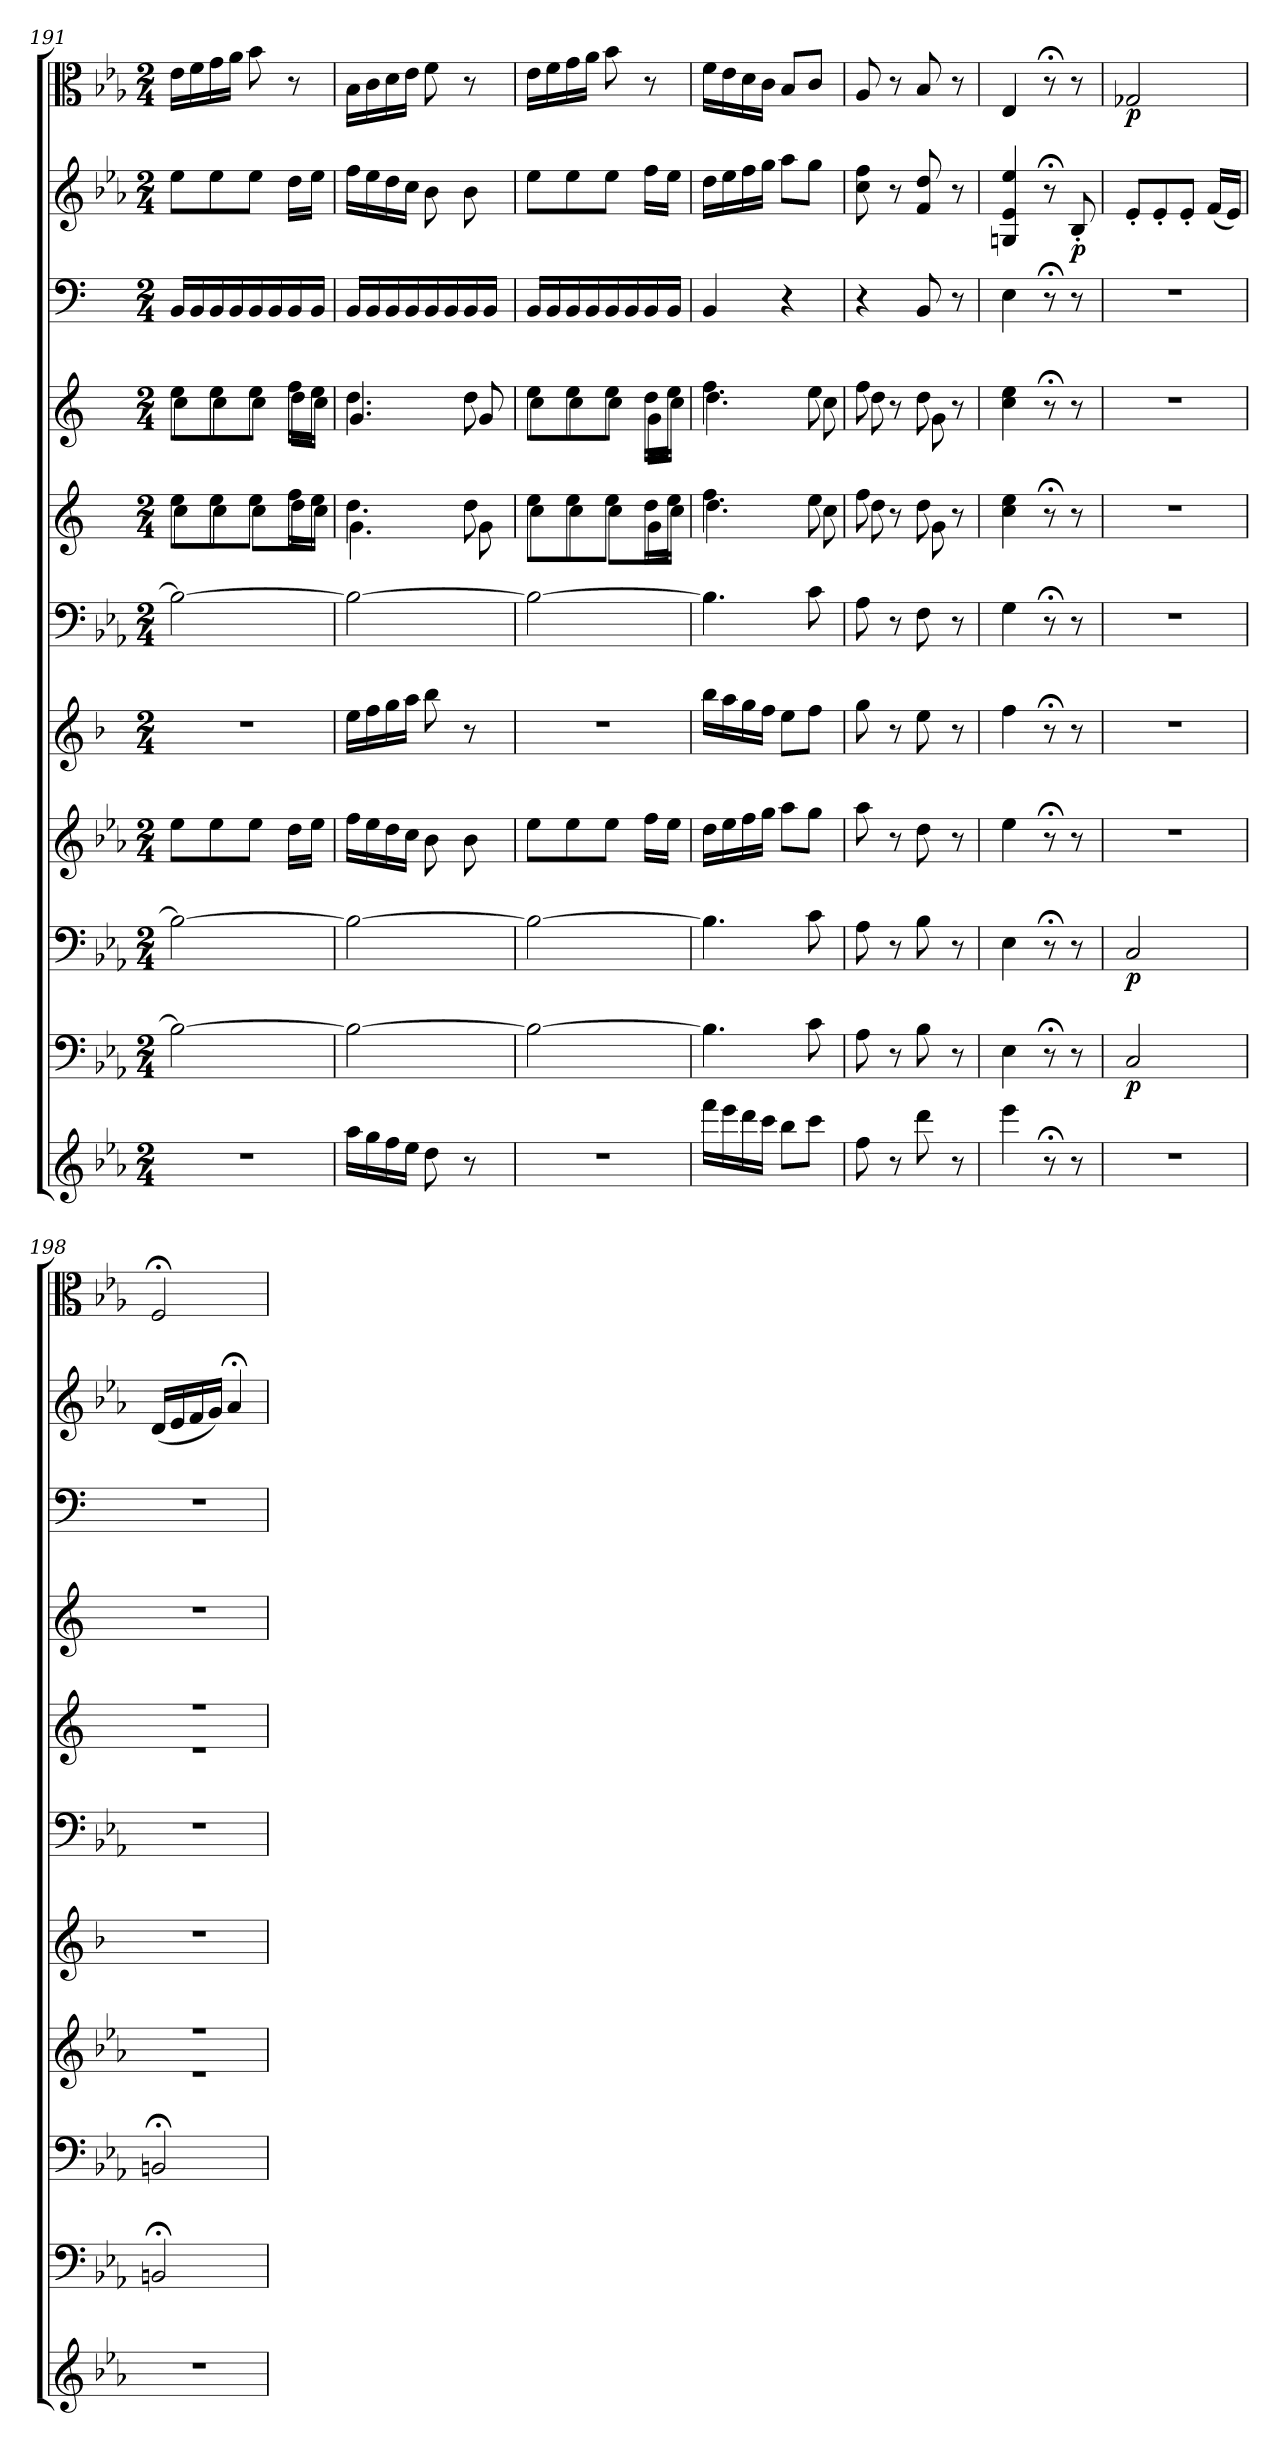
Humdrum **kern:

**kern	**kern	**dynam	**kern	**dynam	**kern	**kern	**kern	**kern	**kern	**kern	**kern	**dynam	**kern	**dynam
*part11	*part10	*part10	*part9	*part9	*part8	*part7	*part6	*part5	*part4	*part3	*part2	*part2	*part1	*part1
*staff11	*staff10	*staff10	*staff9	*staff9	*staff8	*staff7	*staff6	*staff5	*staff4	*staff3	*staff2	*staff2	*staff1	*staff1
*clefG2	*clefF4	*	*clefF4	*	*clefG2	*clefG2	*clefF4	*clefG2	*clefG2	*clefF4	*clefG2	*	*clefC3	*
*k[b-e-a-]	*k[b-e-a-]	*	*k[b-e-a-]	*	*k[b-e-a-]	*k[b-]	*k[b-e-a-]	*k[]	*k[]	*k[]	*k[b-e-a-]	*	*k[b-e-a-]	*
*E-:	*E-:	*	*E-:	*	*E-:	*	*E-:	*	*	*	*E-:	*	*E-:	*
*M2/4	*M2/4	*	*M2/4	*	*M2/4	*M2/4	*M2/4	*M2/4	*M2/4	*M2/4	*M2/4	*	*M2/4	*
=191	=191	=191	=191	=191	=191	=191	=191	=191	=191	=191	=191	=191	=191	=191
*	*	*	*	*	*	*	*	*^	*^	*	*	*	*	*
2r	2B-\_	.	2B-\_	.	8ee-\L	2r	2B-\_	8ee\L	8cc\L	8ee\L	8cc\L	16BB/LL	8ee-\L	.	16e-\LL	.
.	.	.	.	.	.	.	.	.	.	.	.	16BB/	.	.	16f\	.
.	.	.	.	.	8ee-\	.	.	8ee\	8cc\J	8ee\	8cc\	16BB/	8ee-\	.	16g\	.
.	.	.	.	.	.	.	.	.	.	.	.	16BB/	.	.	16a-\JJ	.
.	.	.	.	.	8ee-\J	.	.	8ee\J	8cc\L	8ee\J	8cc\J	16BB/	8ee-\J	.	8b-\	.
.	.	.	.	.	.	.	.	.	.	.	.	16BB/	.	.	.	.
.	.	.	.	.	16dd\LL	.	.	16ff\LL	16dd\L	16ff\LL	16dd\LL	16BB/	16dd\LL	.	8r	.
.	.	.	.	.	16ee-\JJ	.	.	16ee\JJ	16cc\JJ	16ee\JJ	16cc\JJ	16BB/JJ	16ee-\JJ	.	.	.
=192	=192	=192	=192	=192	=192	=192	=192	=192	=192	=192	=192	=192	=192	=192	=192	=192
16aa-\LL	2B-\_	.	2B-\_	.	16ff\LL	16ee\LL	2B-\_	4.dd\	4.g\	4.dd\	4.g/	16BB/LL	16ff\LL	.	16B-\LL	.
16gg\	.	.	.	.	16ee-\	16ff\	.	.	.	.	.	16BB/	16ee-\	.	16c\	.
16ff\	.	.	.	.	16dd\	16gg\	.	.	.	.	.	16BB/	16dd\	.	16d\	.
16ee-\JJ	.	.	.	.	16cc\JJ	16aa\JJ	.	.	.	.	.	16BB/	16cc\JJ	.	16e-\JJ	.
8dd\	.	.	.	.	8b-\	8bb-\	.	.	.	.	.	16BB/	8b-\	.	8f\	.
.	.	.	.	.	.	.	.	.	.	.	.	16BB/	.	.	.	.
8r	.	.	.	.	8b-\	8r	.	8dd\	8g\	8dd\	8g/	16BB/	8b-\	.	8r	.
.	.	.	.	.	.	.	.	.	.	.	.	16BB/JJ	.	.	.	.
=193	=193	=193	=193	=193	=193	=193	=193	=193	=193	=193	=193	=193	=193	=193	=193	=193
2r	2B-\_	.	2B-\_	.	8ee-\L	2r	2B-\_	8ee\L	8cc\L	8ee\L	8cc\L	16BB/LL	8ee-\L	.	16e-\LL	.
.	.	.	.	.	.	.	.	.	.	.	.	16BB/	.	.	16f\	.
.	.	.	.	.	8ee-\	.	.	8ee\	8cc\J	8ee\	8cc\	16BB/	8ee-\	.	16g\	.
.	.	.	.	.	.	.	.	.	.	.	.	16BB/	.	.	16a-\JJ	.
.	.	.	.	.	8ee-\J	.	.	8ee\J	8cc\L	8ee\J	8cc\J	16BB/	8ee-\J	.	8b-\	.
.	.	.	.	.	.	.	.	.	.	.	.	16BB/	.	.	.	.
.	.	.	.	.	16ff\LL	.	.	16dd\LL	16g\L	16dd\LL	16g\LL	16BB/	16ff\LL	.	8r	.
.	.	.	.	.	16ee-\JJ	.	.	16ee\JJ	16cc\JJ	16ee\JJ	16cc\JJ	16BB/JJ	16ee-\JJ	.	.	.
=194	=194	=194	=194	=194	=194	=194	=194	=194	=194	=194	=194	=194	=194	=194	=194	=194
16fff\LL	4.B-\]	.	4.B-\]	.	16dd\LL	16bb-\LL	4.B-\]	4.ff\	4.dd\	4.ff\	4.dd\	4BB/	16dd\LL	.	16f\LL	.
16eee-\	.	.	.	.	16ee-\	16aa\	.	.	.	.	.	.	16ee-\	.	16e-\	.
16ddd\	.	.	.	.	16ff\	16gg\	.	.	.	.	.	.	16ff\	.	16d\	.
16ccc\JJ	.	.	.	.	16gg\JJ	16ff\JJ	.	.	.	.	.	.	16gg\JJ	.	16c\JJ	.
8bb-\L	.	.	.	.	8aa-\L	8ee\L	.	.	.	.	.	4r	8aa-\L	.	8B-/L	.
8ccc\J	8c\	.	8c\	.	8gg\J	8ff\J	8c\	8ee\	8cc\	8ee\	8cc\	.	8gg\J	.	8c/J	.
=195	=195	=195	=195	=195	=195	=195	=195	=195	=195	=195	=195	=195	=195	=195	=195	=195
8ff\	8A-\	.	8A-\	.	8aa-\	8gg\	8A-\	8ff\	8dd\	8ff\	8dd\	4r	8cc\ 8ff\	.	8A-/	.
8r	8r	.	8r	.	8r	8r	8r	8r	8ryy	8r	8ryy	.	8r	.	8r	.
8ddd\	8B-\	.	8B-\	.	8dd\	8ee\	8F\	8dd\	8g\	8dd\	8g\	8BB/	8f/ 8dd/	.	8B-/	.
8r	8r	.	8r	.	8r	8r	8r	8r	8ryy	8r	8ryy	8r	8r	.	8r	.
*	*	*	*	*	*	*	*	*v	*v	*	*	*	*	*	*	*
*	*	*	*	*	*	*	*	*	*v	*v	*	*	*	*	*
=196	=196	=196	=196	=196	=196	=196	=196	=196	=196	=196	=196	=196	=196	=196
4eee-\	4E-\	.	4E-\	.	4ee-\	4ff\	4G\	4cc\ 4ee\	4cc\ 4ee\	4E\	4Gn/ 4e-/ 4ee-/	.	4E-/	.
8r;<	8r;<	.	8r;<	.	8r;<	8r;<	8r;<	8r;<	8r;<	8r;<	8r;<	.	8r;<	.
8r	8r	.	8r	.	8r	8r	8r	8r	8r	8r	8B-'/	p	8r	.
=197	=197	=197	=197	=197	=197	=197	=197	=197	=197	=197	=197	=197	=197	=197
2r	2C/	p	2C/	p	2r	2r	2r	2r	2r	2r	8e-'/L	.	2G-X/	p
.	.	.	.	.	.	.	.	.	.	.	8e-'/	.	.	.
.	.	.	.	.	.	.	.	.	.	.	8e-'/J	.	.	.
.	.	.	.	.	.	.	.	.	.	.	(16f/LL	.	.	.
.	.	.	.	.	.	.	.	.	.	.	16e-/JJ)	.	.	.
=198	=198	=198	=198	=198	=198	=198	=198	=198	=198	=198	=198	=198	=198	=198
*	*	*	*	*	*^	*	*	*^	*	*	*	*	*	*
2r	2BBn;</	.	2BBn;</	.	2r	2r	2r	2r	2r	2r	2r	2r	(16d/LL	.	2F;</	.
.	.	.	.	.	.	.	.	.	.	.	.	.	16e-/	.	.	.
.	.	.	.	.	.	.	.	.	.	.	.	.	16f/	.	.	.
.	.	.	.	.	.	.	.	.	.	.	.	.	16g/JJ)	.	.	.
.	.	.	.	.	.	.	.	.	.	.	.	.	4a-;</	.	.	.
*	*	*	*	*	*v	*v	*	*	*v	*v	*	*	*	*	*	*
=	=	=	=	=	=	=	=	=	=	=	=	=	=	=
*-	*-	*-	*-	*-	*-	*-	*-	*-	*-	*-	*-	*-	*-	*-
